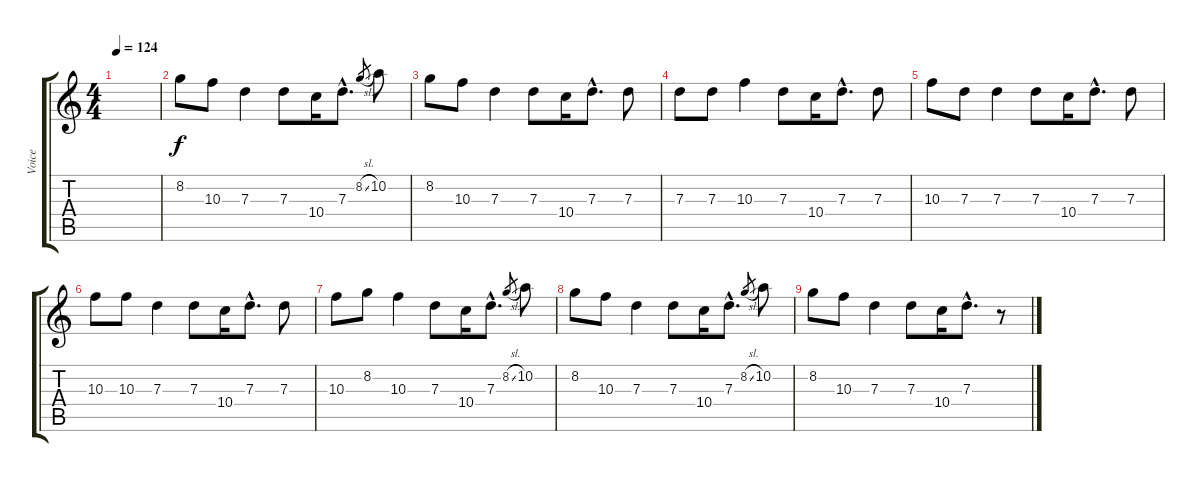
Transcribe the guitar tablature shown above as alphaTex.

\track ("Voice" "Voice") {instrument acousticguitarnylon}
\staff {score tabs}
\tuning (E4 B3 G3 D3 A2 E2) {hide}
\ts (4 4)
\tempo 124
\clef g2
\ks c
|
8.2.8 10.3.8 7.3.4 7.3.8 10.4.16 7.3{hac}.8{d} 8.2{sl}.8{gr} 10.2.8 |
8.2.8 10.3.8 7.3.4 7.3.8 10.4.16 7.3{hac}.8{d} 7.3.8 |
7.3.8 7.3.8 10.3.4 7.3.8 10.4.16 7.3{hac}.8{d} 7.3.8 |
10.3.8 7.3.8 7.3.4 7.3.8 10.4.16 7.3{hac}.8{d} 7.3.8 |
10.3.8 10.3.8 7.3.4 7.3.8 10.4.16 7.3{hac}.8{d} 7.3.8 |
10.3.8 8.2.8 10.3.4 7.3.8 10.4.16 7.3{hac}.8{d} 8.2{sl}.8{gr} 10.2.8 |
8.2.8 10.3.8 7.3.4 7.3.8 10.4.16 7.3{hac}.8{d} 8.2{sl}.8{gr} 10.2.8 |
8.2.8 10.3.8 7.3.4 7.3.8 10.4.16 7.3{hac}.8{d} r.8
